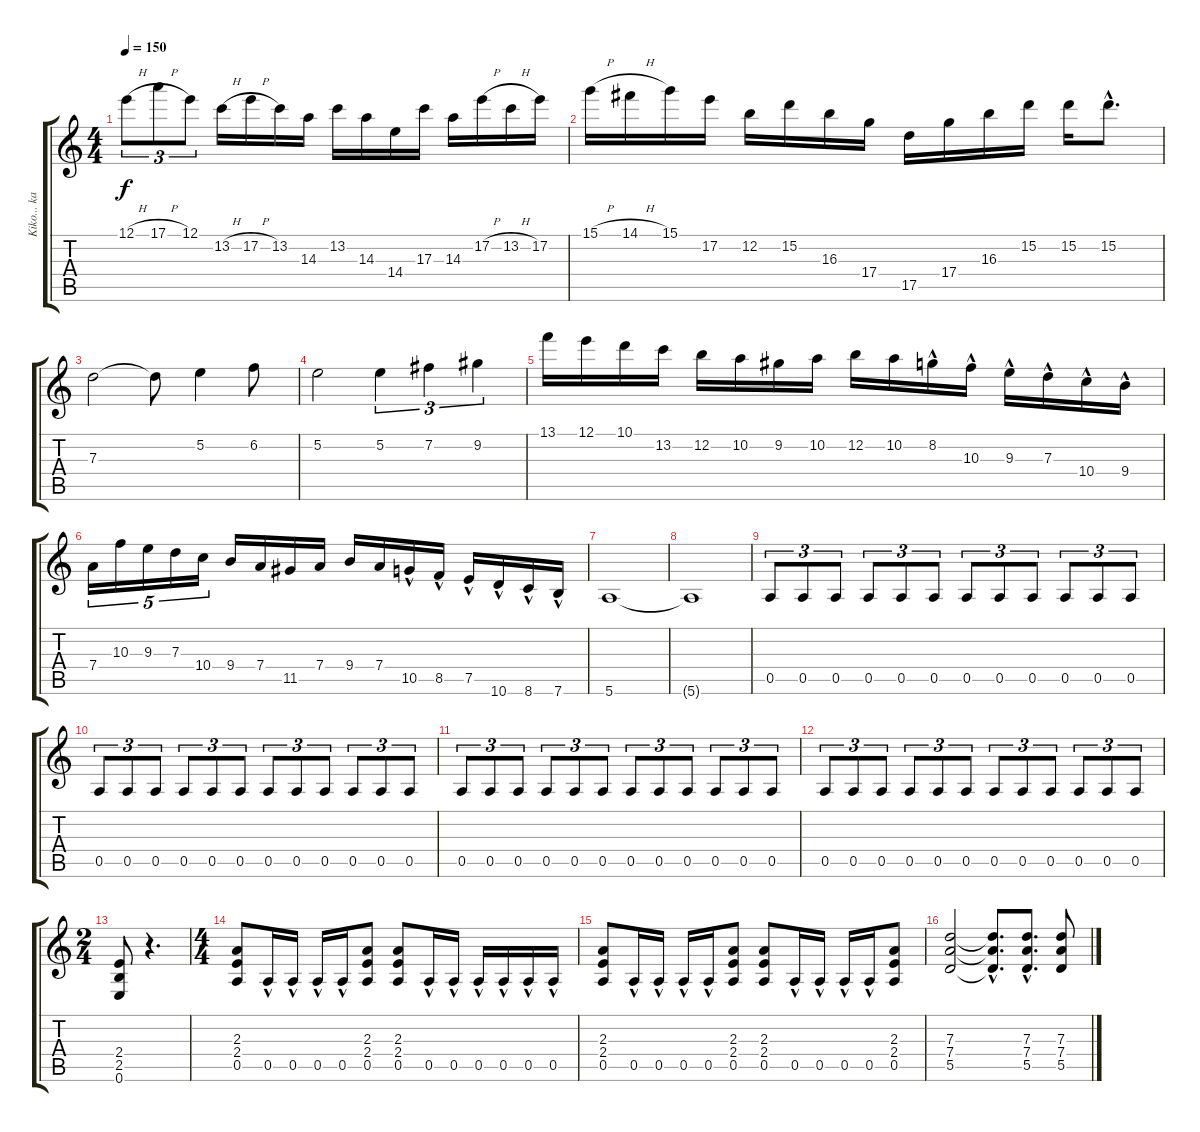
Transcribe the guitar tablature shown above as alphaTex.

\track ("Kiko... kara" "Kiko... ka") {instrument overdrivenguitar}
\staff {score tabs}
\tuning (E4 B3 G3 D3 A2 E2) {hide}
\ts (4 4)
\tempo 150
\clef g2
\ks c
12.1{h}.8{tu (3 2) dy f} 17.1{h}.8{tu (3 2)} 12.1.8{tu (3 2)} 13.2{h}.16 17.2{h}.16 13.2.16 14.3.16 13.2.16 14.3.16 14.4.16 17.3.16 14.3.16 17.2{h}.16 13.2{h}.16 17.2.16 |
15.1{h}.16 14.1{h}.16 15.1.16 17.2.16 12.2.16 15.2.16 16.3.16 17.4.16 17.5.16 17.4.16 16.3.16 15.2.16 15.2.16 15.2{hac}.8{d} |
7.3.2 7.3{t}.8 5.2.4 6.2.8 |
5.2.2 5.2.4{tu (3 2)} 7.2.4{tu (3 2)} 9.2.4{tu (3 2)} |
13.1.16 12.1.16 10.1.16 13.2.16 12.2.16 10.2.16 9.2.16 10.2.16 12.2.16 10.2.16 8.2{hac}.16 10.3{hac}.16 9.3{hac}.16 7.3{hac}.16 10.4{hac}.16 9.4{hac}.16 |
7.4.16{tu (5 4)} 10.3.16{tu (5 4)} 9.3.16{tu (5 4)} 7.3.16{tu (5 4)} 10.4.16{tu (5 4)} 9.4.16 7.4.16 11.5.16 7.4.16 9.4.16 7.4.16 10.5{hac}.16 8.5{hac}.16 7.5{hac}.16 10.6{hac}.16 8.6{hac}.16 7.6{hac}.16 |
5.6.1 |
5.6{t}.1 |
0.5.8{tu (3 2)} 0.5.8{tu (3 2)} 0.5.8{tu (3 2)} 0.5.8{tu (3 2)} 0.5.8{tu (3 2)} 0.5.8{tu (3 2)} 0.5.8{tu (3 2)} 0.5.8{tu (3 2)} 0.5.8{tu (3 2)} 0.5.8{tu (3 2)} 0.5.8{tu (3 2)} 0.5.8{tu (3 2)} |
0.5.8{tu (3 2)} 0.5.8{tu (3 2)} 0.5.8{tu (3 2)} 0.5.8{tu (3 2)} 0.5.8{tu (3 2)} 0.5.8{tu (3 2)} 0.5.8{tu (3 2)} 0.5.8{tu (3 2)} 0.5.8{tu (3 2)} 0.5.8{tu (3 2)} 0.5.8{tu (3 2)} 0.5.8{tu (3 2)} |
0.5.8{tu (3 2)} 0.5.8{tu (3 2)} 0.5.8{tu (3 2)} 0.5.8{tu (3 2)} 0.5.8{tu (3 2)} 0.5.8{tu (3 2)} 0.5.8{tu (3 2)} 0.5.8{tu (3 2)} 0.5.8{tu (3 2)} 0.5.8{tu (3 2)} 0.5.8{tu (3 2)} 0.5.8{tu (3 2)} |
0.5.8{tu (3 2)} 0.5.8{tu (3 2)} 0.5.8{tu (3 2)} 0.5.8{tu (3 2)} 0.5.8{tu (3 2)} 0.5.8{tu (3 2)} 0.5.8{tu (3 2)} 0.5.8{tu (3 2)} 0.5.8{tu (3 2)} 0.5.8{tu (3 2)} 0.5.8{tu (3 2)} 0.5.8{tu (3 2)} |
\ts (2 4)
(2.4 2.5 0.6).8 r.4{d} |
\ts (4 4)
(2.3 2.4 0.5).8 0.5{hac}.16 0.5{hac}.16 0.5{hac}.16 0.5{hac}.16 (2.3 2.4 0.5).8 (2.3 2.4 0.5).8 0.5{hac}.16 0.5{hac}.16 0.5{hac}.16 0.5{hac}.16 0.5{hac}.16 0.5{hac}.16 |
(2.3 2.4 0.5).8 0.5{hac}.16 0.5{hac}.16 0.5{hac}.16 0.5{hac}.16 (2.3 2.4 0.5).8 (2.3 2.4 0.5).8 0.5{hac}.16 0.5{hac}.16 0.5{hac}.16 0.5{hac}.16 (2.3 2.4 0.5).8 |
(7.3 7.4 5.5).2 (7.3{hac t} 7.4{hac t} 5.5{hac t}).8{d} (7.3{hac} 7.4{hac} 5.5{hac}).8{d} (7.3 7.4 5.5).8
